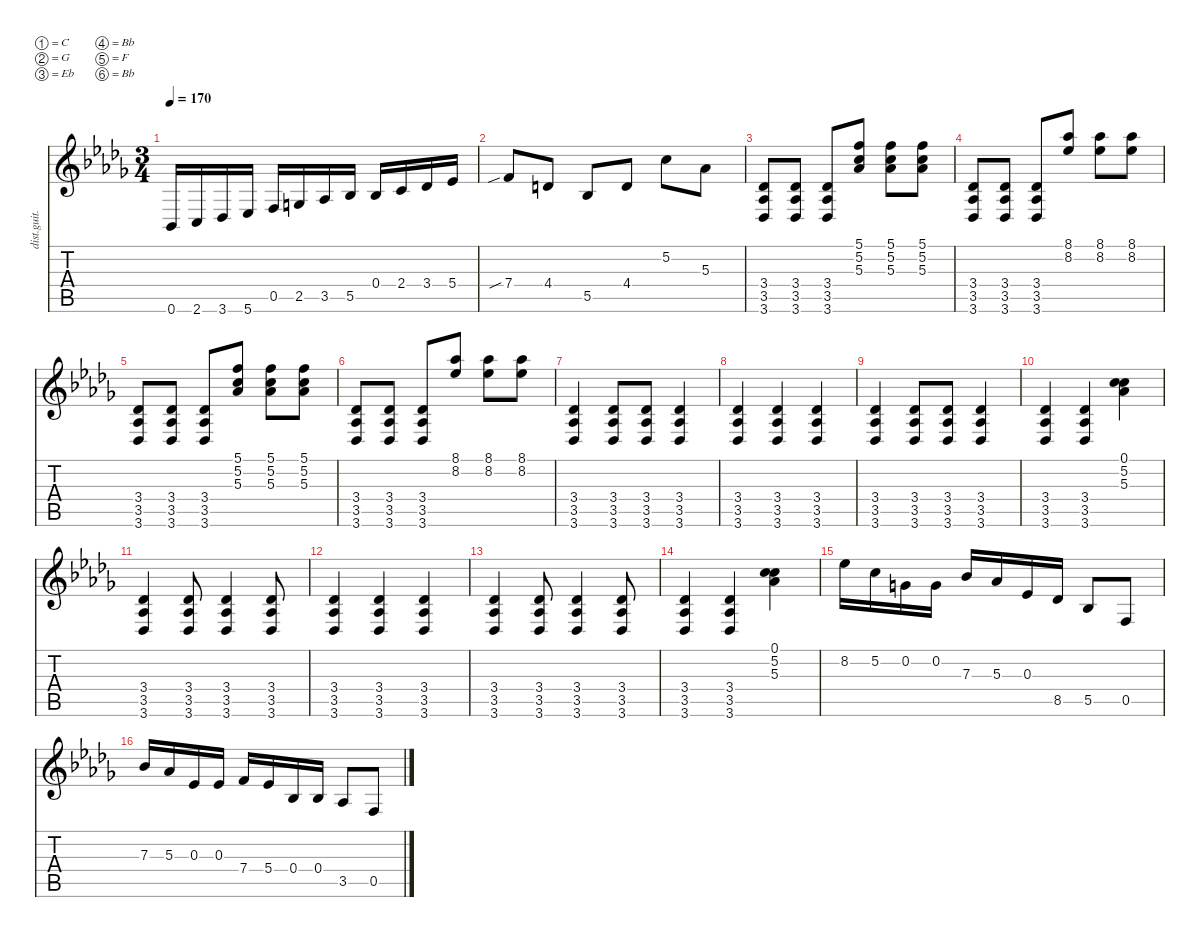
\defaultSystemsLayout 4
\hideDynamics
\bracketExtendMode nobrackets
\track ("Distortion Guitar" "dist.guit.") {instrument distortionguitar}
\staff {score tabs}
\tuning (C4 G3 Eb3 Bb2 F2 Bb1)
\ts (3 4)
\tempo 170
\clef g2
\ks bbminor
0.6{acc b}.16{dy mf} 2.6{acc forcenatural}.16 3.6{acc b}.16 5.6{acc b}.16 0.5{acc forcenatural}.16 2.5{acc forcenatural}.16 3.5{acc b}.16 5.5{acc b}.16 0.4{acc b}.16 2.4{acc forcenatural}.16 3.4{acc b}.16 5.4{acc b}.16 |
7.4{sib acc forcenatural}.8 4.4{acc forcenatural}.8 5.5{acc b}.8 4.4{acc forcenatural}.8 5.2{acc forcenatural}.8 5.3{acc b}.8 |
(3.6{acc b} 3.5{acc b} 3.4{acc b}).8 (3.6{acc b} 3.5{acc b} 3.4{acc b}).8 (3.6{acc b} 3.5{acc b} 3.4{acc b}).8 (5.3{acc b} 5.2{acc forcenatural} 5.1{acc forcenatural}).8 (5.3{acc b} 5.2{acc forcenatural} 5.1{acc forcenatural}).8 (5.3{acc b} 5.2{acc forcenatural} 5.1{acc forcenatural}).8 |
(3.6{acc b} 3.5{acc b} 3.4{acc b}).8 (3.6{acc b} 3.5{acc b} 3.4{acc b}).8 (3.6{acc b} 3.5{acc b} 3.4{acc b}).8 (8.2{acc b} 8.1{acc b}).8 (8.2{acc b} 8.1{acc b}).8 (8.2{acc b} 8.1{acc b}).8 |
(3.6{acc b} 3.5{acc b} 3.4{acc b}).8 (3.6{acc b} 3.5{acc b} 3.4{acc b}).8 (3.6{acc b} 3.5{acc b} 3.4{acc b}).8 (5.3{acc b} 5.2{acc forcenatural} 5.1{acc forcenatural}).8 (5.3{acc b} 5.2{acc forcenatural} 5.1{acc forcenatural}).8 (5.3{acc b} 5.2{acc forcenatural} 5.1{acc forcenatural}).8 |
(3.6{acc b} 3.5{acc b} 3.4{acc b}).8 (3.6{acc b} 3.5{acc b} 3.4{acc b}).8 (3.6{acc b} 3.5{acc b} 3.4{acc b}).8 (8.2{acc b} 8.1{acc b}).8 (8.2{acc b} 8.1{acc b}).8 (8.2{acc b} 8.1{acc b}).8 |
(3.6{acc b} 3.5{acc b} 3.4{acc b}).4 (3.6{acc b} 3.5{acc b} 3.4{acc b}).8 (3.6{acc b} 3.5{acc b} 3.4{acc b}).8 (3.6{acc b} 3.5{acc b} 3.4{acc b}).4 |
(3.6{acc b} 3.4{acc b} 3.5{acc b}).4 (3.6{acc b} 3.5{acc b} 3.4{acc b}).4 (3.6{acc b} 3.5{acc b} 3.4{acc b}).4 |
(3.6{acc b} 3.5{acc b} 3.4{acc b}).4 (3.6{acc b} 3.5{acc b} 3.4{acc b}).8 (3.6{acc b} 3.5{acc b} 3.4{acc b}).8 (3.6{acc b} 3.5{acc b} 3.4{acc b}).4 |
(3.6{acc b} 3.4{acc b} 3.5{acc b}).4 (3.6{acc b} 3.5{acc b} 3.4{acc b}).4 (5.3{acc b} 5.2{acc forcenatural} 0.1{acc forcenatural}).4 |
(3.6{acc b} 3.5{acc b} 3.4{acc b}).4 (3.6{acc b} 3.5{acc b} 3.4{acc b}).8 (3.6{acc b} 3.5{acc b} 3.4{acc b}).4 (3.6{acc b} 3.5{acc b} 3.4{acc b}).8 |
(3.6{acc b} 3.4{acc b} 3.5{acc b}).4 (3.6{acc b} 3.5{acc b} 3.4{acc b}).4 (3.6{acc b} 3.5{acc b} 3.4{acc b}).4 |
(3.6{acc b} 3.5{acc b} 3.4{acc b}).4 (3.6{acc b} 3.5{acc b} 3.4{acc b}).8 (3.6{acc b} 3.5{acc b} 3.4{acc b}).4 (3.6{acc b} 3.5{acc b} 3.4{acc b}).8 |
(3.6{acc b} 3.4{acc b} 3.5{acc b}).4 (3.6{acc b} 3.5{acc b} 3.4{acc b}).4 (5.3{acc b} 5.2{acc forcenatural} 0.1{acc forcenatural}).4 |
8.2{acc b}.16 5.2{acc forcenatural}.16 0.2{acc forcenatural}.16 0.2{acc forcenatural}.16 7.3{acc b}.16 5.3{acc b}.16 0.3{acc b}.16 8.5{acc b}.16 5.5{acc b}.8 0.5{acc forcenatural}.8 |
7.3{acc b}.16 5.3{acc b}.16 0.3{acc b}.16 0.3{acc b}.16 7.4{acc forcenatural}.16 5.4{acc b}.16 0.4{acc b}.16 0.4{acc b}.16 3.5{acc b}.8 0.5{acc forcenatural}.8
